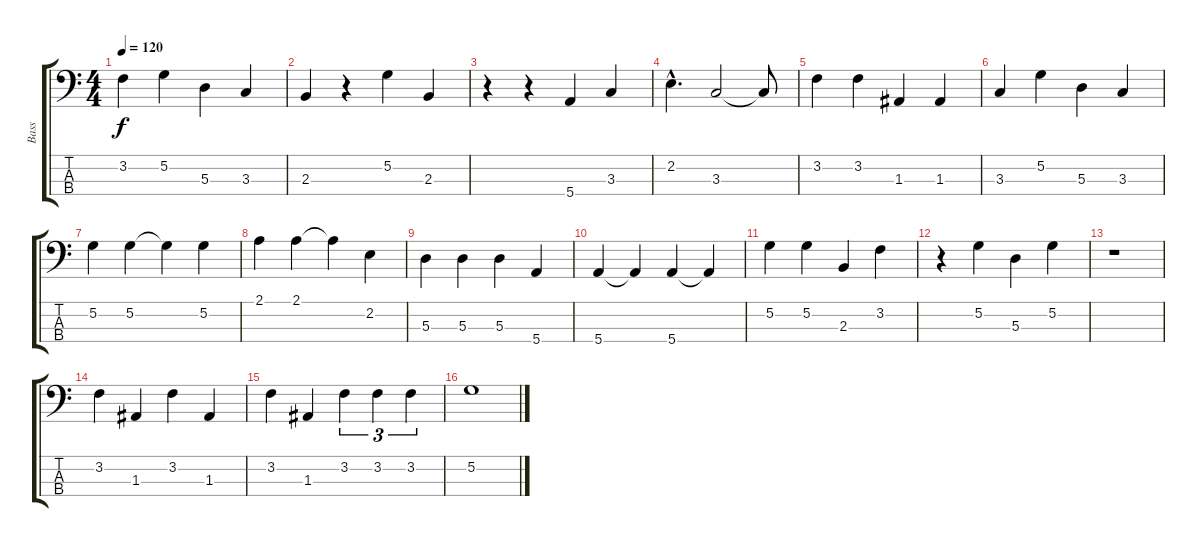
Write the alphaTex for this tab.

\track ("Bass" "Bass") {instrument electricbassfinger}
\staff {score tabs}
\tuning (G2 D2 A1 E1) {hide}
\ts (4 4)
\tempo 120
\clef f4
\ks c
3.2.4{dy f} 5.2.4 5.3.4 3.3.4 |
2.3.4 r.4 5.2.4 2.3.4 |
r.4 r.4 5.4.4 3.3.4 |
2.2{hac}.4{d} 3.3.2 3.3{t}.8 |
3.2.4 3.2.4 1.3.4 1.3.4 |
3.3.4 5.2.4 5.3.4 3.3.4 |
5.2.4 5.2.4 5.2{t}.4 5.2.4 |
2.1.4 2.1.4 2.1{t}.4 2.2.4 |
5.3.4 5.3.4 5.3.4 5.4.4 |
5.4.4 5.4{t}.4 5.4.4 5.4{t}.4 |
5.2.4 5.2.4 2.3.4 3.2.4 |
r.4 5.2.4 5.3.4 5.2.4 |
r.1 |
3.2.4 1.3.4 3.2.4 1.3.4 |
3.2.4 1.3.4 3.2.4{tu (3 2)} 3.2.4{tu (3 2)} 3.2.4{tu (3 2)} |
5.2.1
